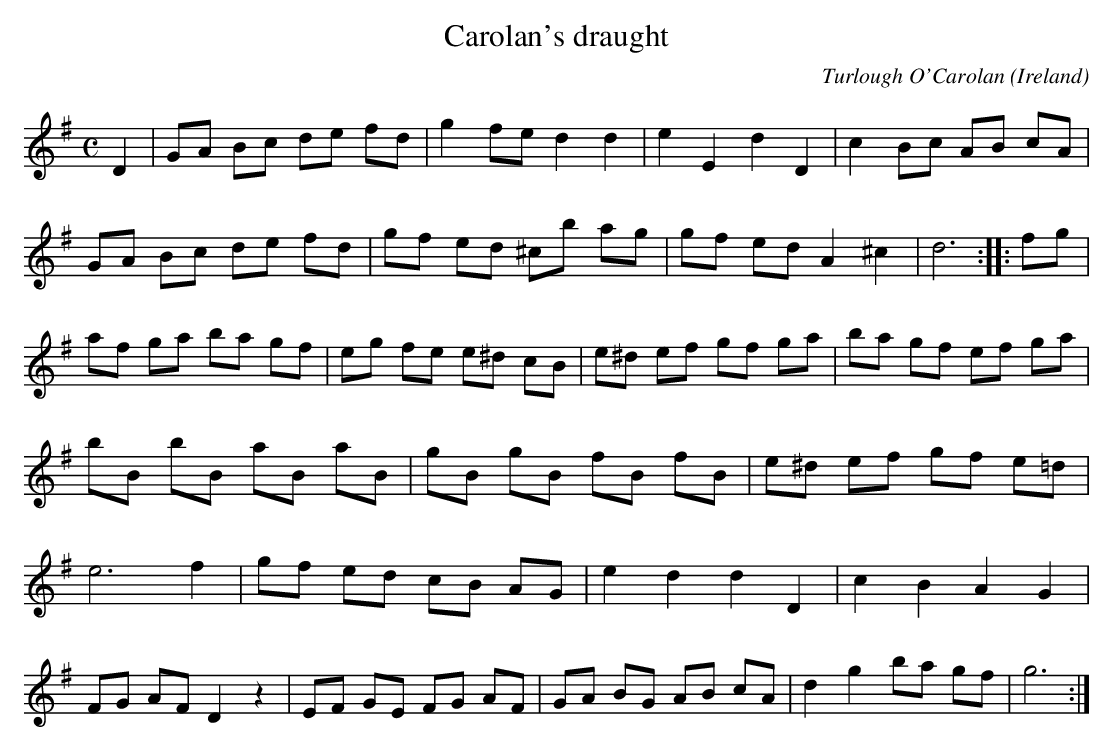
X:1
T:Carolan's draught
O:Ireland
M:C
C:Turlough O'Carolan
K:G
D2|\
GA Bc de fd|g2fe d2d2|e2E2 d2D2|c2Bc AB cA|\
GA Bc de fd|gf ed ^cb ag|gf ed A2^c2|d6::\
fg|\
af ga ba gf|eg fe e^d cB|\
e^d ef gf ga|ba gf ef ga|\
bB bB aB aB|gB gB fB fB|e^d ef gf e=d|e6 f2|\
gf ed cB AG|e2d2 d2D2|c2B2 A2G2|FG AF D2z2|\
EF GE FG AF|GA BG AB cA|d2g2 ba gf|g6:|
